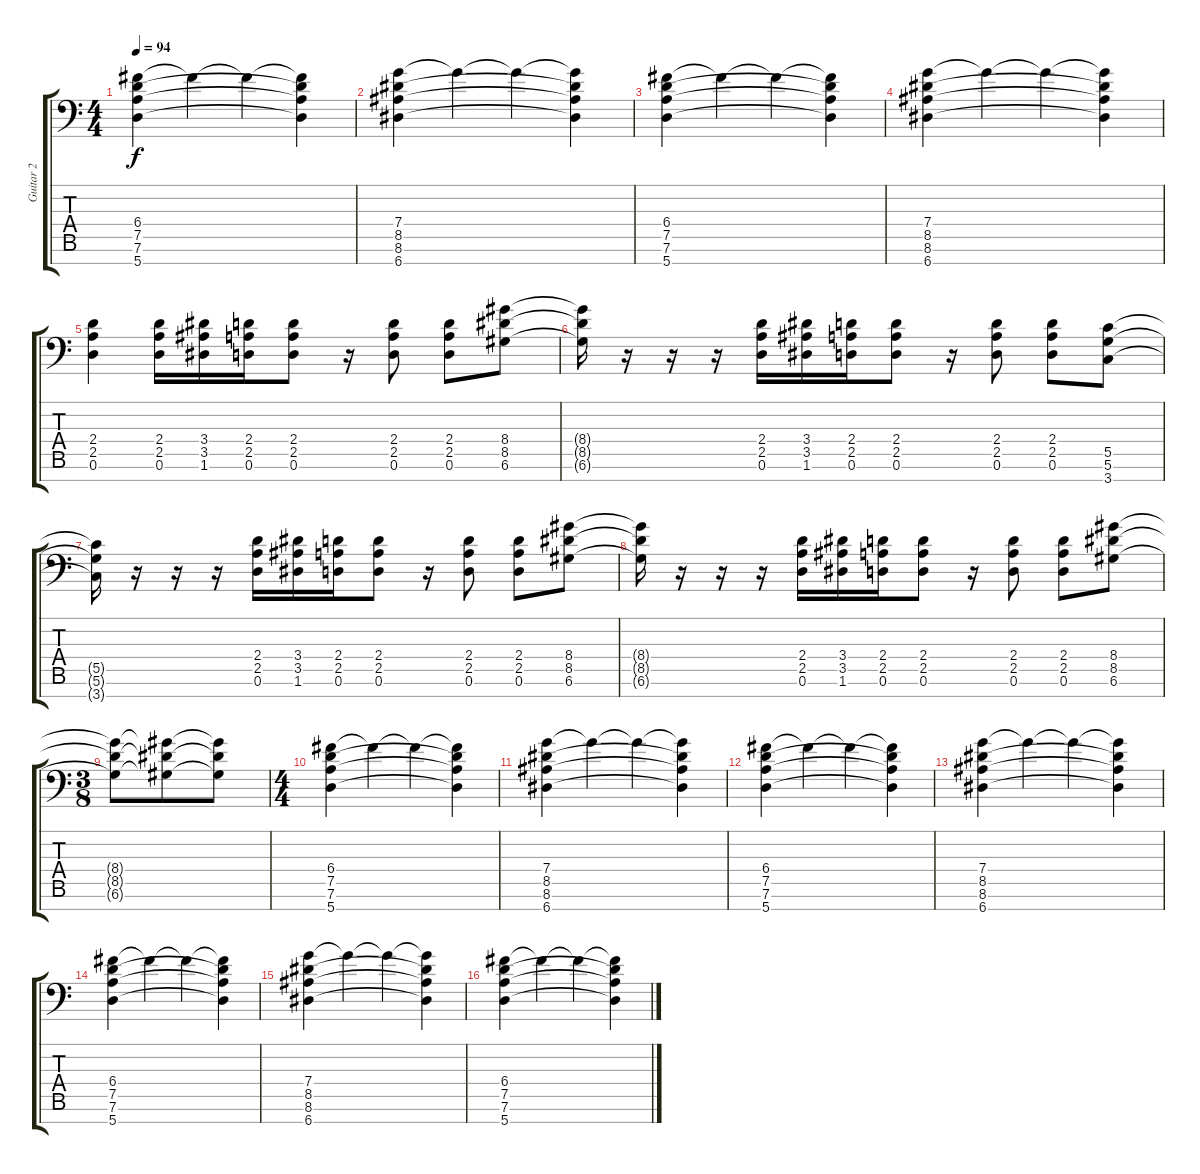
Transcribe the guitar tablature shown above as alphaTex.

\track ("Guitar 2" "Guitar 2") {instrument distortionguitar}
\staff {score tabs}
\tuning (D4 A3 F3 C3 G2 D2 A1) {hide}
\ts (4 4)
\tempo 94
\clef f4
\ks c
(6.4 7.5 7.6 5.7).4{dy f} 6.4{t}.4 6.4{t}.4 (6.4{t} 7.5{t} 7.6{t} 5.7{t}).4 |
(7.4 8.5 8.6 6.7).4 7.4{t}.4 7.4{t}.4 (7.4{t} 8.5{t} 8.6{t} 6.7{t}).4 |
(6.4 7.5 7.6 5.7).4 6.4{t}.4 6.4{t}.4 (6.4{t} 7.5{t} 7.6{t} 5.7{t}).4 |
(7.4 8.5 8.6 6.7).4 7.4{t}.4 7.4{t}.4 (7.4{t} 8.5{t} 8.6{t} 6.7{t}).4 |
(2.4 2.5 0.6).4 (2.4 2.5 0.6).16 (3.4 3.5 1.6).16 (2.4 2.5 0.6).16 (2.4 2.5 0.6).8 r.16 (2.4 2.5 0.6).8 (2.4 2.5 0.6).8 (8.4 8.5 6.6).8 |
(8.4{t} 8.5{t} 6.6{t}).16 r.16 r.16 r.16 (2.4 2.5 0.6).16 (3.4 3.5 1.6).16 (2.4 2.5 0.6).16 (2.4 2.5 0.6).8 r.16 (2.4 2.5 0.6).8 (2.4 2.5 0.6).8 (5.5 5.6 3.7).8 |
(5.5{t} 5.6{t} 3.7{t}).16 r.16 r.16 r.16 (2.4 2.5 0.6).16 (3.4 3.5 1.6).16 (2.4 2.5 0.6).16 (2.4 2.5 0.6).8 r.16 (2.4 2.5 0.6).8 (2.4 2.5 0.6).8 (8.4 8.5 6.6).8 |
(8.4{t} 8.5{t} 6.6{t}).16 r.16 r.16 r.16 (2.4 2.5 0.6).16 (3.4 3.5 1.6).16 (2.4 2.5 0.6).16 (2.4 2.5 0.6).8 r.16 (2.4 2.5 0.6).8 (2.4 2.5 0.6).8 (8.4 8.5 6.6).8 |
\ts (3 8)
(8.4{t} 8.5{t} 6.6{t}).8 (8.4{t} 8.5{t} 6.6{t}).8 (8.4{t} 8.5{t} 6.6{t}).8 |
\ts (4 4)
(6.4 7.5 7.6 5.7).4 6.4{t}.4 6.4{t}.4 (6.4{t} 7.5{t} 7.6{t} 5.7{t}).4 |
(7.4 8.5 8.6 6.7).4 7.4{t}.4 7.4{t}.4 (7.4{t} 8.5{t} 8.6{t} 6.7{t}).4 |
(6.4 7.5 7.6 5.7).4 6.4{t}.4 6.4{t}.4 (6.4{t} 7.5{t} 7.6{t} 5.7{t}).4 |
(7.4 8.5 8.6 6.7).4 7.4{t}.4 7.4{t}.4 (7.4{t} 8.5{t} 8.6{t} 6.7{t}).4 |
(6.4 7.5 7.6 5.7).4 6.4{t}.4 6.4{t}.4 (6.4{t} 7.5{t} 7.6{t} 5.7{t}).4 |
(7.4 8.5 8.6 6.7).4 7.4{t}.4 7.4{t}.4 (7.4{t} 8.5{t} 8.6{t} 6.7{t}).4 |
(6.4 7.5 7.6 5.7).4 6.4{t}.4 6.4{t}.4 (6.4{t} 7.5{t} 7.6{t} 5.7{t}).4
